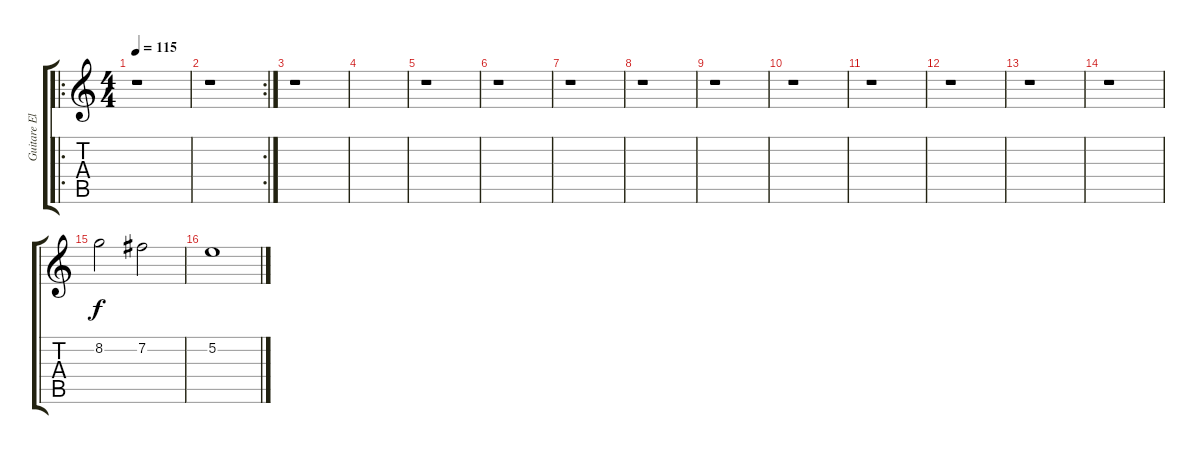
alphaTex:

\track ("Guitare Electrique Claire" "Guitare El") {instrument overdrivenguitar}
\staff {score tabs}
\tuning (E4 B3 G3 D3 A2 E2) {hide}
\ro
\ts (4 4)
\tempo 115
\clef g2
\ks c
r.1{dy f instrument overdrivenguitar} |
\rc 2
r.1 |
r.1 |
|
r.1 |
r.1 |
r.1 |
r.1 |
r.1 |
r.1 |
r.1 |
r.1 |
r.1 |
r.1 |
8.2.2 7.2.2 |
5.2.1
